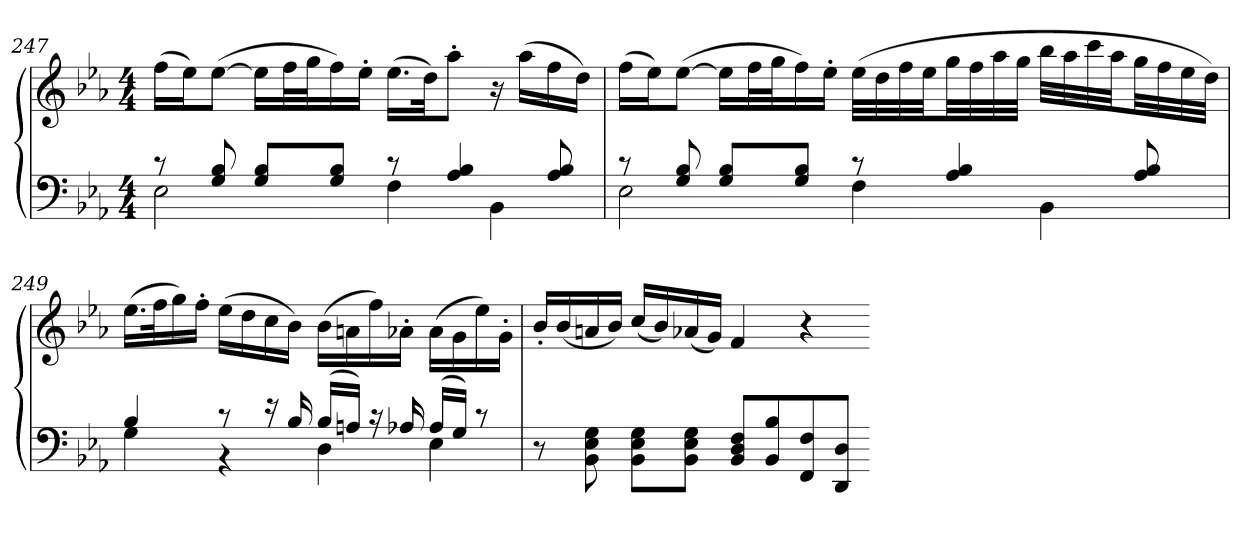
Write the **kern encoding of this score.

**kern	**kern
*part1	*part1
*staff2	*staff1
*clefF4	*clefG2
*k[b-e-a-]	*k[b-e-a-]
*E-:	*E-:
*M4/4	*M4/4
=247	=247
*^	*
8r	2E-	(16ffLL
.	.	16ee-J)
8G 8B-	.	([8ee-J
8G 8B-L	.	16ee-LL]
.	.	32ffL
.	.	32ggJ
8G 8B-J	.	16ff)
.	.	16ee-'JJ
8r	4F	(16.ee-LL
.	.	32ddJK)
4A- 4B-	.	8aa-'J
.	4BB-	16r
.	.	(16aa-LL
8A- 8B-	.	16ff
.	.	16ddJJ)
=248	=248	=248
8r	2E-	(16ffLL
.	.	16ee-J)
8G 8B-	.	([8ee-J
8G 8B-L	.	16ee-LL]
.	.	32ffL
.	.	32ggJ
8G 8B-J	.	16ff)
.	.	16ee-'JJ
8r	4F	(32ee-LLL
.	.	32dd
.	.	32ff
.	.	32ee-JJ
4A- 4B-	.	32ggLL
.	.	32ff
.	.	32aa-
.	.	32ggJJJ
.	4BB-	32bb-LLL
.	.	32aa-
.	.	32ccc
.	.	32aa-JJ
8A- 8B-	.	32ggLL
.	.	32ff
.	.	32ee-
.	.	32ddJJJ)
=249	=249	=249
4B-	4G	(16.ee-LL
.	.	32ffK
.	.	16gg)
.	.	16ff'JJ
8r	4r	(16ee-LL
.	.	16dd
16r	.	16cc
16B-	.	16b-JJ)
(16B-LL	4D	(16b-LL
16AnJJ)	.	16an
16r	.	16ff)
16A-X	.	16a-X'JJ
(16A-LL	4E-	(16a-LL
16GJJ)	.	16g
8r	.	16ee-)
.	.	16g'JJ
*v	*v	*
=250	=250
8r	16b-'LL
.	(16b-
8BB- 8E- 8G	16an
.	16b-JJ)
8BB- 8E- 8GL	(16ccLL
.	16b-)
8BB- 8E- 8GJ	(16a-X
.	16gJJ)
8BB- 8D 8FL	4f
8BB- 8B-	.
8FF 8F	4r
8DD 8DJ	.
=-	=-
*-	*-
